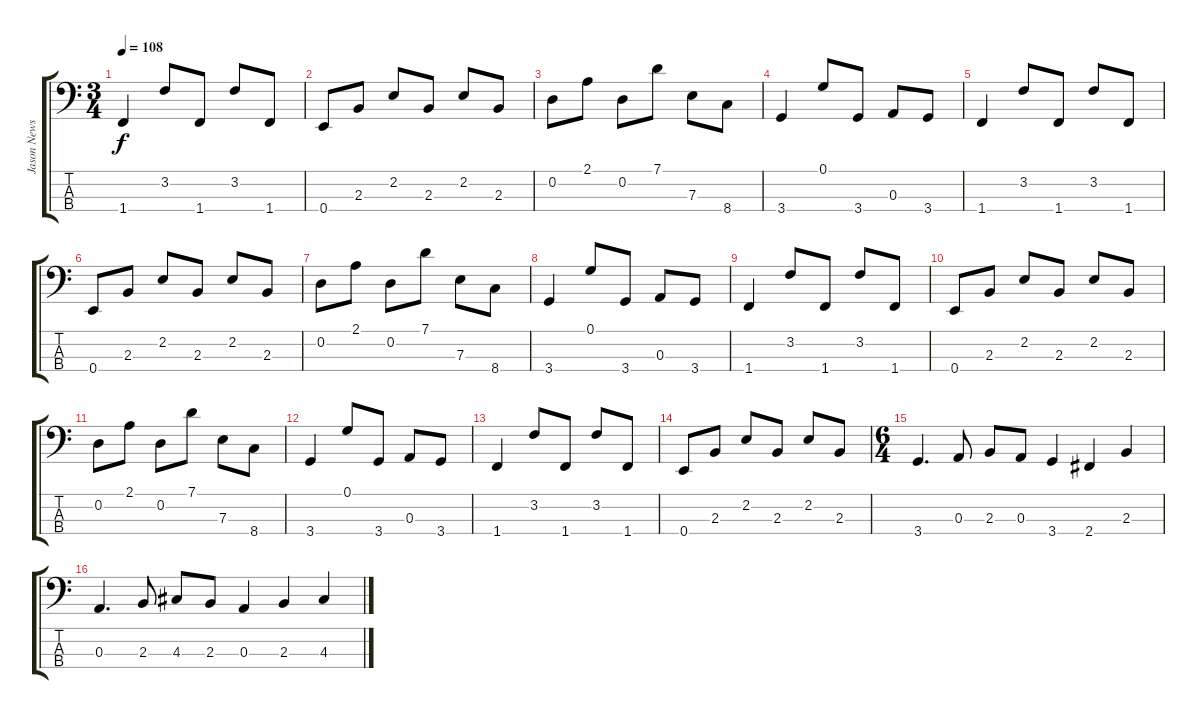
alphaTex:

\track ("Jason Newsted" "Jason News") {instrument electricbassfinger}
\staff {score tabs}
\tuning (G2 D2 A1 E1) {hide}
\ts (3 4)
\tempo 108
\clef f4
\ks c
1.4.4{dy f} 3.2.8 1.4.8 3.2.8 1.4.8 |
0.4.8 2.3.8 2.2.8 2.3.8 2.2.8 2.3.8 |
0.2.8 2.1.8 0.2.8 7.1.8 7.3.8 8.4.8 |
3.4.4 0.1.8 3.4.8 0.3.8 3.4.8 |
1.4.4 3.2.8 1.4.8 3.2.8 1.4.8 |
0.4.8 2.3.8 2.2.8 2.3.8 2.2.8 2.3.8 |
0.2.8 2.1.8 0.2.8 7.1.8 7.3.8 8.4.8 |
3.4.4 0.1.8 3.4.8 0.3.8 3.4.8 |
1.4.4 3.2.8 1.4.8 3.2.8 1.4.8 |
0.4.8 2.3.8 2.2.8 2.3.8 2.2.8 2.3.8 |
0.2.8 2.1.8 0.2.8 7.1.8 7.3.8 8.4.8 |
3.4.4 0.1.8 3.4.8 0.3.8 3.4.8 |
1.4.4 3.2.8 1.4.8 3.2.8 1.4.8 |
0.4.8 2.3.8 2.2.8 2.3.8 2.2.8 2.3.8 |
\ts (6 4)
3.4.4{d} 0.3.8 2.3.8 0.3.8 3.4.4 2.4.4 2.3.4 |
0.3.4{d} 2.3.8 4.3.8 2.3.8 0.3.4 2.3.4 4.3.4
